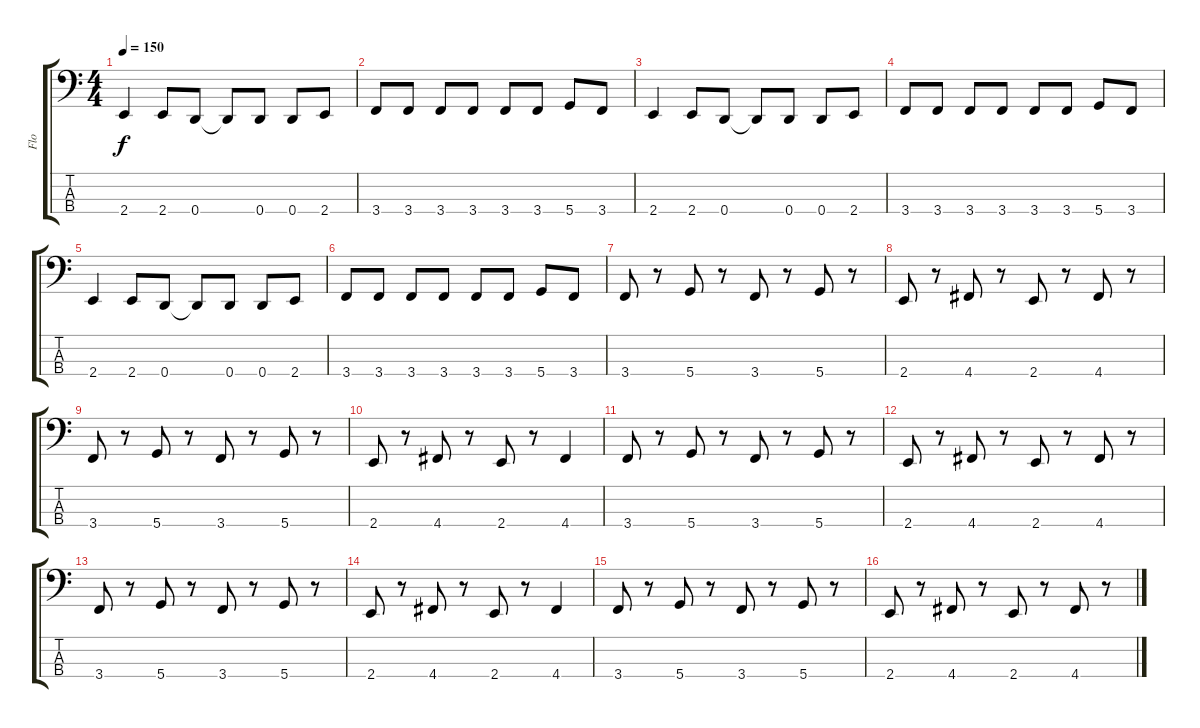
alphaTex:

\track ("Flo" "Flo") {instrument synthbass1}
\staff {score tabs}
\tuning (G2 D2 A1 D1) {hide}
\ts (4 4)
\tempo 150
\clef f4
\ks c
2.4.4{dy f} 2.4.8 0.4.8 0.4{t}.8 0.4.8 0.4.8 2.4.8 |
3.4.8 3.4.8 3.4.8 3.4.8 3.4.8 3.4.8 5.4.8 3.4.8 |
2.4.4 2.4.8 0.4.8 0.4{t}.8 0.4.8 0.4.8 2.4.8 |
3.4.8 3.4.8 3.4.8 3.4.8 3.4.8 3.4.8 5.4.8 3.4.8 |
2.4.4 2.4.8 0.4.8 0.4{t}.8 0.4.8 0.4.8 2.4.8 |
3.4.8 3.4.8 3.4.8 3.4.8 3.4.8 3.4.8 5.4.8 3.4.8 |
3.4.8{volume 13 instrument synthbass1} r.8 5.4.8 r.8 3.4.8 r.8 5.4.8 r.8 |
2.4.8 r.8 4.4.8 r.8 2.4.8 r.8 4.4.8 r.8 |
3.4.8{volume 13 instrument synthbass1} r.8 5.4.8 r.8 3.4.8 r.8 5.4.8 r.8 |
2.4.8 r.8 4.4.8 r.8 2.4.8 r.8 4.4.4 |
3.4.8{volume 13 instrument synthbass1} r.8 5.4.8 r.8 3.4.8 r.8 5.4.8 r.8 |
2.4.8 r.8 4.4.8 r.8 2.4.8 r.8 4.4.8 r.8 |
3.4.8{volume 13 instrument synthbass1} r.8 5.4.8 r.8 3.4.8 r.8 5.4.8 r.8 |
2.4.8 r.8 4.4.8 r.8 2.4.8 r.8 4.4.4 |
3.4.8{volume 13 instrument synthbass1} r.8 5.4.8 r.8 3.4.8 r.8 5.4.8 r.8 |
2.4.8 r.8 4.4.8 r.8 2.4.8 r.8 4.4.8 r.8
